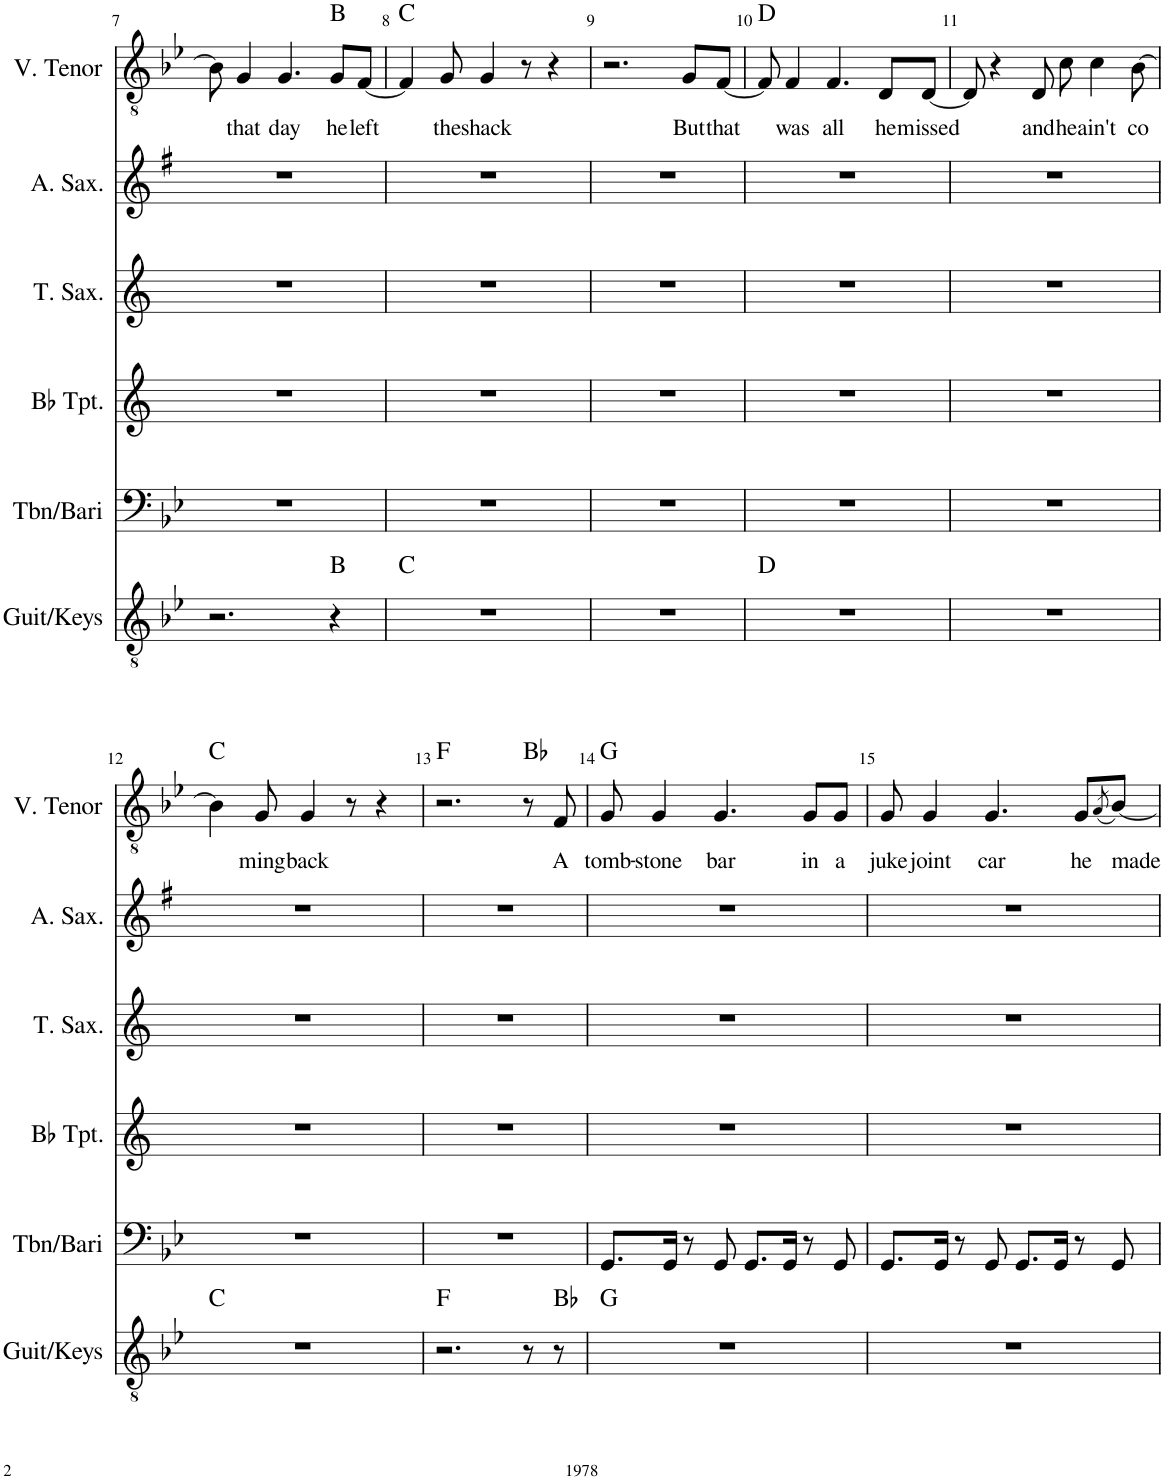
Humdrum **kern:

**kern	**harte	**kern	**kern	**kern	**kern	**kern	**text	**harte
*part6	*part6	*part5	*part4	*part3	*part2	*part1	*part1	*part1
*staff6	*	*staff5	*staff4	*staff3	*staff2	*staff1	*staff1	*
*I"Guit/Keys	*	*I"Tbn/Bari	*I"Bb Trumpet	*I"Tenor Saxophone	*I"Alto Saxophone	*I"V. Tenor	*	*
*I'Guit/Keys	*	*I'Tbn/Bari	*I'Bb Tpt.	*I'T. Sax.	*I'A. Sax.	*I'V. Tenor	*	*
!!LO:PB:g=z
*clefGv2	*	*clefF4	*clefG2	*clefG2	*clefG2	*clefGv2	*	*
*	*	*	*Trd1c2	*Trd8c14	*Trd5c9	*	*	*
*k[b-e-]	*	*k[b-e-]	*k[]	*k[]	*k[f#]	*k[b-e-]	*	*
*M4/4	*	*M4/4	*M4/4	*M4/4	*M4/4	*M4/4	*	*
=7	=7	=7	=7	=7	=7	=7	=7	=7
2.r	.	1r	1r	1r	1r	8B\]	.	.
!	!	!	!	!	!	!	!LO:LY:b	!
.	.	.	.	.	.	4G/	that	.
!	!	!	!	!	!	!	!LO:LY:b	!
.	.	.	.	.	.	4.G/	day	.
!	!	!	!	!	!	!	!LO:LY:b	!
4r	B:maj	.	.	.	.	8G/L	he	B:maj
!	!	!	!	!	!	!	!LO:LY:b	!
.	.	.	.	.	.	[8F/J	left	.
=8	=8	=8	=8	=8	=8	=8	=8	=8
1r	C:maj	1r	1r	1r	1r	4F/]	.	C:maj
!	!	!	!	!	!	!	!LO:LY:b	!
.	.	.	.	.	.	8G/	the	.
!	!	!	!	!	!	!	!LO:LY:b	!
.	.	.	.	.	.	4G/	shack	.
.	.	.	.	.	.	8r	.	.
.	.	.	.	.	.	4r	.	.
=9	=9	=9	=9	=9	=9	=9	=9	=9
1r	.	1r	1r	1r	1r	2.r	.	.
!	!	!	!	!	!	!	!LO:LY:b	!
.	.	.	.	.	.	8G/L	But	.
!	!	!	!	!	!	!	!LO:LY:b	!
.	.	.	.	.	.	[8F/J	that	.
=10	=10	=10	=10	=10	=10	=10	=10	=10
1r	D:maj	1r	1r	1r	1r	8F/]	.	D:maj
!	!	!	!	!	!	!	!LO:LY:b	!
.	.	.	.	.	.	4F/	was	.
!	!	!	!	!	!	!	!LO:LY:b	!
.	.	.	.	.	.	4.F/	all	.
!	!	!	!	!	!	!	!LO:LY:b	!
.	.	.	.	.	.	8D/L	he	.
!	!	!	!	!	!	!	!LO:LY:b	!
.	.	.	.	.	.	[8D/J	missed	.
=11	=11	=11	=11	=11	=11	=11	=11	=11
1r	.	1r	1r	1r	1r	8D/]	.	.
.	.	.	.	.	.	4r	.	.
!	!	!	!	!	!	!	!LO:LY:b	!
.	.	.	.	.	.	8D/	and	.
!	!	!	!	!	!	!	!LO:LY:b	!
.	.	.	.	.	.	8c\	he	.
!	!	!	!	!	!	!	!LO:LY:b	!
.	.	.	.	.	.	4c\	ain't	.
!	!	!	!	!	!	!	!LO:LY:b	!
.	.	.	.	.	.	[8B-\	co	.
!!LO:LB:g=z
=12	=12	=12	=12	=12	=12	=12	=12	=12
1r	C:maj	1r	1r	1r	1r	4B-\]	.	C:maj
!	!	!	!	!	!	!	!LO:LY:b	!
.	.	.	.	.	.	8G/	ming	.
!	!	!	!	!	!	!	!LO:LY:b	!
.	.	.	.	.	.	4G/	back	.
.	.	.	.	.	.	8r	.	.
.	.	.	.	.	.	4r	.	.
=13	=13	=13	=13	=13	=13	=13	=13	=13
2.r	F:maj	1r	1r	1r	1r	2.r	.	F:maj
8r	.	.	.	.	.	8r	.	Bb:maj
!	!	!	!	!	!	!	!LO:LY:b	!
8r	Bb:maj	.	.	.	.	8F/	A	.
=14	=14	=14	=14	=14	=14	=14	=14	=14
!	!	!	!	!	!	!	!LO:LY:b	!
1r	G:maj	8.GG/L	1r	1r	1r	8G/	tomb-	G:maj
!	!	!	!	!	!	!	!LO:LY:b	!
.	.	.	.	.	.	4G/	-stone	.
.	.	16GG/Jk	.	.	.	.	.	.
.	.	8r	.	.	.	.	.	.
!	!	!	!	!	!	!	!LO:LY:b	!
.	.	8GG/	.	.	.	4.G/	bar	.
.	.	8.GG/L	.	.	.	.	.	.
.	.	16GG/Jk	.	.	.	.	.	.
!	!	!	!	!	!	!	!LO:LY:b	!
.	.	8r	.	.	.	8G/L	in	.
!	!	!	!	!	!	!	!LO:LY:b	!
.	.	8GG/	.	.	.	8G/J	a	.
=15	=15	=15	=15	=15	=15	=15	=15	=15
!	!	!	!	!	!	!	!LO:LY:b	!
1r	.	8.GG/L	1r	1r	1r	8G/	juke	.
!	!	!	!	!	!	!	!LO:LY:b	!
.	.	.	.	.	.	4G/	joint	.
.	.	16GG/Jk	.	.	.	.	.	.
.	.	8r	.	.	.	.	.	.
!	!	!	!	!	!	!	!LO:LY:b	!
.	.	8GG/	.	.	.	4.G/	car	.
.	.	8.GG/L	.	.	.	.	.	.
.	.	16GG/Jk	.	.	.	.	.	.
!	!	!	!	!	!	!	!LO:LY:b	!
.	.	8r	.	.	.	8G/L	he	.
.	.	.	.	.	.	(8qA/	.	.
!	!	!	!	!	!	!	!LO:LY:b	!
.	.	8GG/	.	.	.	[8B-/J)	made	.
=	=	=	=	=	=	=	=	=
*-	*-	*-	*-	*-	*-	*-	*-	*-
